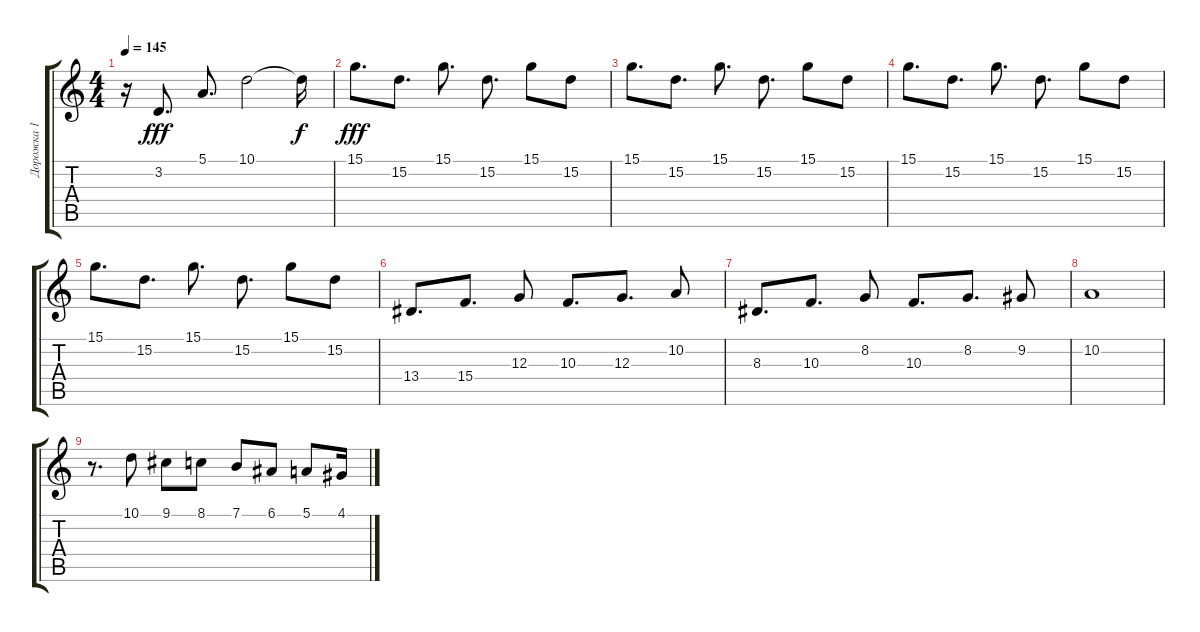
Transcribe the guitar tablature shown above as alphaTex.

\track ("Дорожка 1" "Дорожка 1") {instrument lead2sawtooth}
\staff {score tabs}
\tuning (E4 B3 G3 D3 A2 E2) {hide}
\ts (4 4)
\tempo 145
\clef g2
\ks c
r.16{dy fff} 3.2.8{d} 5.1.8{d} 10.1.2 10.1{t}.16{dy f} |
15.1.8{d dy fff volume 12} 15.2.8{d volume 7} 15.1.8{d} 15.2.8{d} 15.1.8 15.2.8 |
15.1.8{d volume 12} 15.2.8{d volume 7} 15.1.8{d} 15.2.8{d} 15.1.8 15.2.8 |
15.1.8{d volume 12} 15.2.8{d volume 7} 15.1.8{d} 15.2.8{d} 15.1.8 15.2.8 |
15.1.8{d volume 12} 15.2.8{d volume 7} 15.1.8{d} 15.2.8{d} 15.1.8 15.2.8 |
13.4.8{d volume 12} 15.4.8{d} 12.3.8 10.3.8{d} 12.3.8{d} 10.2.8 |
8.3.8{d} 10.3.8{d} 8.2.8 10.3.8{d} 8.2.8{d} 9.2.8 |
10.2.1 |
r.8{d} 10.1.8 9.1.8 8.1.8 7.1.8 6.1.8 5.1.8 4.1.16
